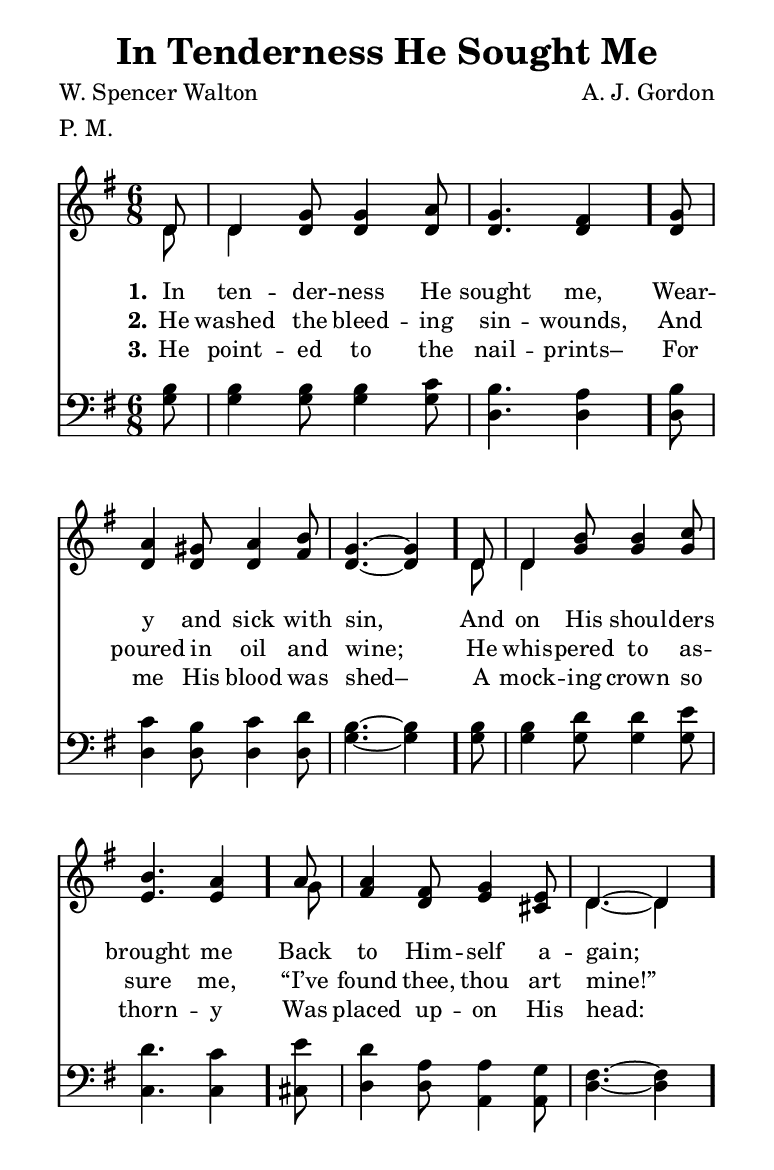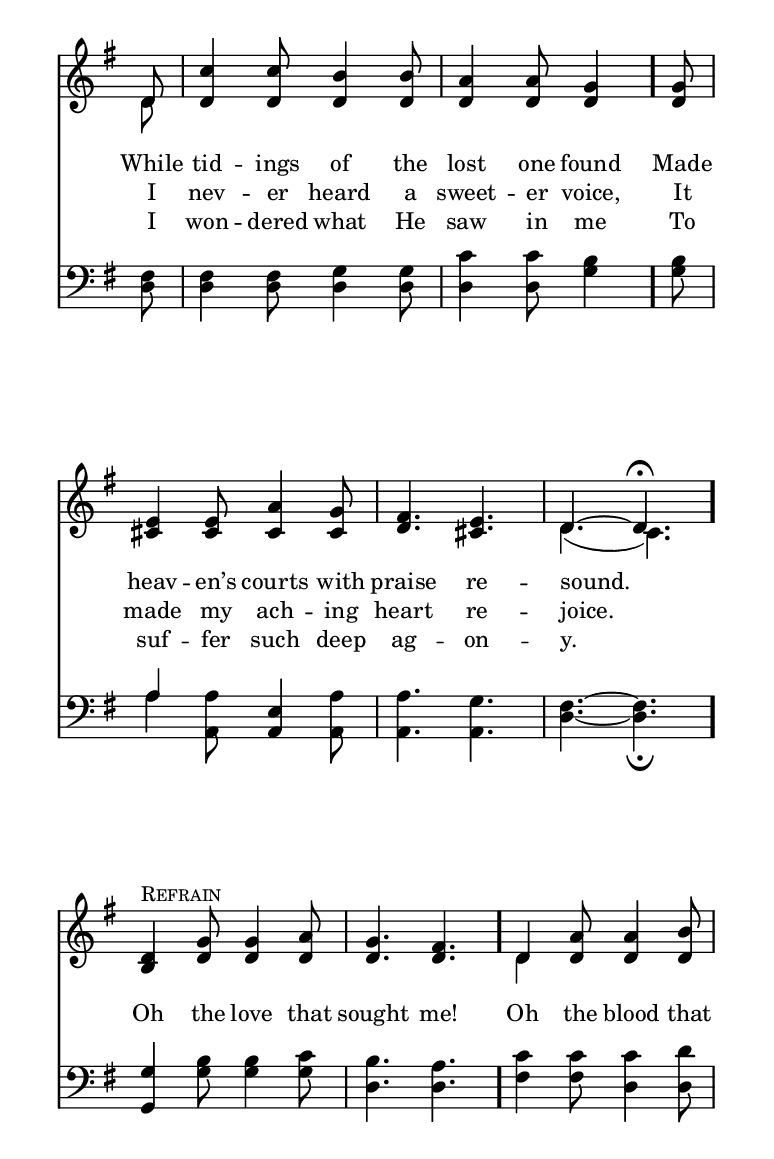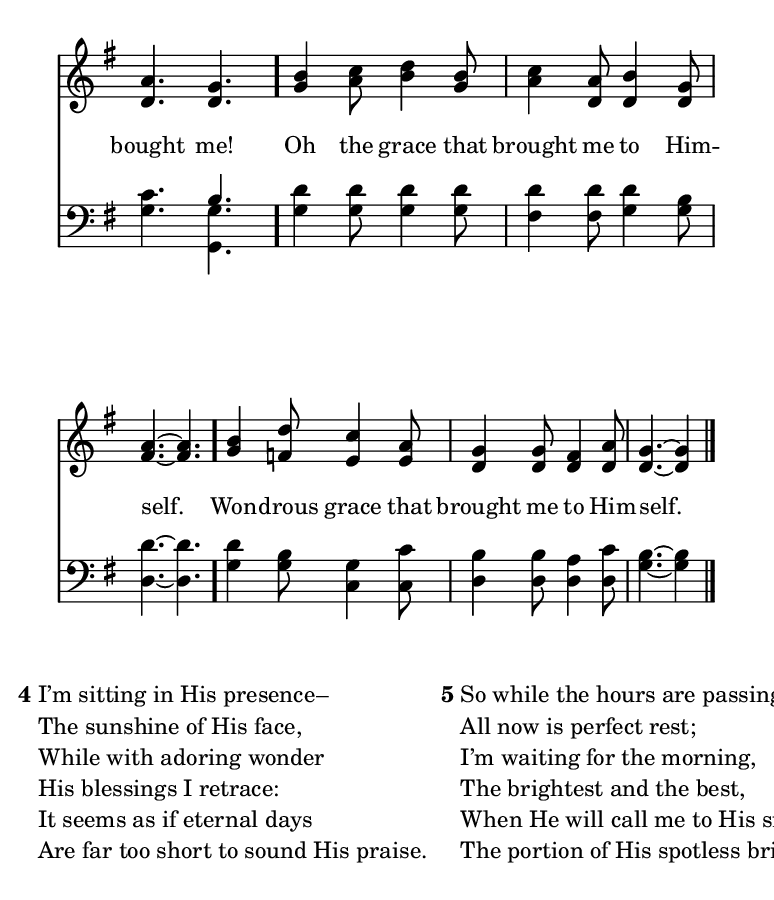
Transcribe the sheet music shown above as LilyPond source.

\include "common/global.ily"
\paper {
  \include "common/paper.ily"
  ragged-last-bottom = ##t
  systems-per-page = ##f
  page-count = ##f
  score-markup-spacing.padding = 3
  score-markup-spacing.basic-distance = 3
}

\header{
  %gospel
  hymnnumber = "168"
  title = "In Tenderness He Sought Me"
  tunename = ""
  meter = "P. M."
  poet = "W. Spencer Walton"
  composer = "A. J. Gordon"
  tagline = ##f
}

ta = { \tempo 8=150 }
tb = { \tempo 8=75 }

global = {
  \include "common/overrides.ily"
  \override Staff.TimeSignature.style = #'numbered
  \time 6/8
  \override Score.MetronomeMark.transparent = ##t % hide all fermata changes too
  \ta
  \key g \major
  \partial 8
  \autoBeamOff
}

patternAA = { c8 | c4 c8 c4 c8 | c4. c4 }
patternBA = { c8 | c4 c8 c4 c8 | c4 c8 c4 }
patternCA = { c8 | c4 c8 c4 c8 | c4. c4. | c4. c4. }

patternDA = { c4 c8 c4 c8 | c4. c4. }
patternDB = { c4 c8 c4 c8 | c4 c8 c4 c8 | c4. c4. }
patternDC = { c4 c8 c4 c8 | c4 c8 c4 c8 | c4. c4 }

notesSoprano = {
\global
\relative c' {

  \changePitch \patternAA { d | d g g a | g fis }
  \changePitch \patternAA { g | a gis a b | g ~ g  } \eogbreak
  \changePitch \patternAA { d | d b' b c | b a }
  \changePitch \patternAA { a | a fis g e | d ~ d } \eogbreak
  \changePitch \patternBA { d | c' c b b | a a g }
  \changePitch \patternCA { g | e e a g | fis e | d ~ \tb d \fermata \ta } \eogbreak

  << s^\markup { \small \caps "Refrain" }
  \changePitch \patternDA { d g g a | g fis } >>
  \changePitch \patternDA { d | a' a b | a g }
  \changePitch \patternDB { b c d b | c a b g | a ~ a }
  \changePitch \patternDC { b d c a | g g fis a | g ~ g }

  \bar "|."

}
}

notesAlto = {
\global
\relative e' {

  \changePitch \patternAA { d | d d d d | d d }
  \changePitch \patternAA { d | d d d fis | d ~ d }
  \changePitch \patternAA { d | d g g g | e e }
  \changePitch \patternAA { g | fis d e cis | d ~ d }
  \changePitch \patternBA { d | d d d d | d d d }
  \changePitch \patternCA { d | cis cis cis cis | d cis | d( c) }

  \changePitch \patternDA { b d d d | d d }
  \changePitch \patternDA { d d d d | d d }
  \changePitch \patternDB { g a b g | a d, d d | fis ~ fis }
  \changePitch \patternDC { g f e e | d d d d | d ~ d }

}
}

notesTenor = {
\global
\relative a {

  \changePitch \patternAA { b | b b b c | b a }
  \changePitch \patternAA { b | c b c d | b ~ b }
  \changePitch \patternAA { b | b d d e | d c }
  \changePitch \patternAA { e | d a a g | fis ~ fis }
  \changePitch \patternBA { fis | fis fis g g | c c b }
  \changePitch \patternCA { b | a a e a | a g | fis ~ fis }

  \changePitch \patternDA { g b b c | b a }
  \changePitch \patternDA { c c c d | c b }
  \changePitch \patternDB { d d d d | d d d b | d ~ d }
  \changePitch \patternDC { d b g c | b b a c | b ~ b }

}
}

notesBass = {
\global
\relative f {

  \changePitch \patternAA { g | g g g g | d d }
  \changePitch \patternAA { d | d d d d | g ~ g }
  \changePitch \patternAA { g | g g g g | c, c }
  \changePitch \patternAA { cis | d d a a | d ~ d }
  \changePitch \patternBA { d | d d d d | d d g }
  \changePitch \patternCA { g | a a, a a | a a | d ~ d_\fermata }

  \changePitch \patternDA { g, g' g g | d d }
  \changePitch \patternDA { fis fis d d | g <g g,> }
  \changePitch \patternDB { g g g g | fis fis g g | d ~ d }
  \changePitch \patternDC { g g | c, c | d d d d | g ~ g }

}
}

Refrain = \lyricmode {

Oh the love that sought me! \bar "."
Oh the blood that bought me! \bar "."
Oh the grace that brought me to Him -- self. \bar "."
Won -- drous grace that brought me to Him -- self. \bar "."

}

wordsA = \lyricmode {
\set stanza = "1."

In ten -- der -- ness He sought me, \bar "."
Wear -- y and sick with sin, \bar "."
And on His shoul -- ders brought me \bar "."
Back to Him -- self a -- gain; \bar "."
While tid -- ings of the lost one found \bar "."
Made heav -- en’s courts with praise re -- sound. \bar "."

}

wordsB = \lyricmode {
\set stanza = "2."

He washed the bleed -- ing sin -- wounds,
And poured in oil and wine;
He whis -- pered to as -- sure me,
“I’ve found thee, thou art mine!”
I nev -- er heard a sweet -- er voice,
It made my ach -- ing heart re -- joice.

\Refrain

}

wordsC = \lyricmode {
\set stanza = "3."

He point -- ed to the nail -- prints–
For me His blood was shed–
A mock -- ing crown so thorn -- y
Was placed up -- on His head:
I won -- dered what He saw in me
To suf -- fer such deep ag -- on -- y.

}

wordsD = \markuplist {

\line { I’m sitting in His presence– }
\line { The sunshine of His face, }
\line { While with adoring wonder }
\line { His blessings I retrace: }
\line { It seems as if eternal days }
\line { Are far too short to sound His praise. }

}

wordsE = \markuplist {

\line { So while the hours are passing, }
\line { All now is perfect rest; }
\line { I’m waiting for the morning, }
\line { The brightest and the best, }
\line { When He will call me to His side, }
\line { The portion of His spotless bride. }

}

\score {
  \context ChoirStaff <<
    \context Staff = upper <<
      \set Staff.autoBeaming = ##f
      \set ChoirStaff.systemStartDelimiter = #'SystemStartBar
      \set ChoirStaff.printPartCombineTexts = ##f
      \partcombine #'(2 . 9) \notesSoprano \notesAlto
      \context NullVoice = sopranos { \voiceOne << \notesSoprano >> }
      \context NullVoice = altos { \voiceTwo << \notesAlto >> }
      \context Lyrics = one   \lyricsto sopranos \wordsA
      \context Lyrics = two   \lyricsto sopranos \wordsB
      \context Lyrics = three \lyricsto sopranos \wordsC
    >>
    \context Staff = men <<
      \set Staff.autoBeaming = ##f
      \clef bass
      \set ChoirStaff.printPartCombineTexts = ##f
      \partcombine #'(2 . 9) \notesTenor \notesBass
      \context NullVoice = tenors { \voiceOne << \notesTenor >> }
      \context NullVoice = basses { \voiceTwo << \notesBass >> }
    >>
  >>
  \layout {
    \include "common/layout.ily"
  }
  \midi{
    \include "common/midi.ily"
  }
}

\noPageBreak

\markup { \fill-line {
  \hspace #0.1
  \line{ \bold 4 \column { \wordsD } }
  \hspace #0.1
  \line{ \bold 5 \column { \wordsE } }
  \hspace #0.1
} }

\version "2.19.49"  % necessary for upgrading to future LilyPond versions.

% vi:set et ts=2 sw=2 ai nocindent syntax=lilypond:
